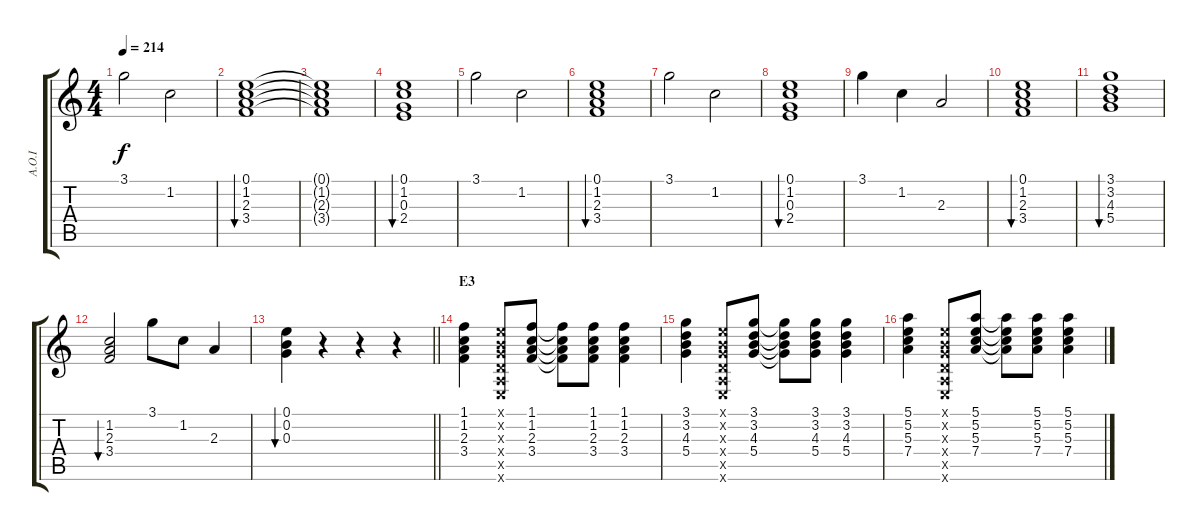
\track ("A.O.I" "A.O.I") {instrument distortionguitar}
\staff {score tabs}
\tuning (E4 B3 G3 D3 A2 E2) {hide}
\ts (4 4)
\tempo 214
\clef g2
\ks c
3.1.2{dy f} 1.2.2 |
(0.1 1.2 2.3 3.4).1{bu 240} |
(0.1{t} 1.2{t} 2.3{t} 3.4{t}).1 |
(0.1 1.2 0.3 2.4).1{bu 240} |
3.1.2 1.2.2 |
(0.1 1.2 2.3 3.4).1{bu 240} |
3.1.2 1.2.2 |
(0.1 1.2 0.3 2.4).1{bu 240} |
3.1.4 1.2.4 2.3.2 |
(0.1 1.2 2.3 3.4).1{bu 240} |
(3.1 3.2 4.3 5.4).1{bu 240} |
(1.2 2.3 3.4).2{bu 240} 3.1.8 1.2.8 2.3.4 |
\barLineRight lightlight
(0.1 0.2 0.3).4{bu 240} r.4 r.4 r.4 |
\section ("" "E3")
(1.1 1.2 2.3 3.4).4{volume 10 balance 8 instrument distortionguitar} (0.1{x} 0.2{x} 0.3{x} 0.4{x} 0.5{x} 0.6{x}).8 (1.1 1.2 2.3 3.4).8 (1.1{t} 1.2{t} 2.3{t} 3.4{t}).8 (1.1 1.2 2.3 3.4).8 (1.1 1.2 2.3 3.4).4 |
(3.1 3.2 4.3 5.4).4 (0.1{x} 0.2{x} 0.3{x} 0.4{x} 0.5{x} 0.6{x}).8 (3.1 3.2 4.3 5.4).8 (3.1{t} 3.2{t} 4.3{t} 5.4{t}).8 (3.1 3.2 4.3 5.4).8 (3.1 3.2 4.3 5.4).4 |
(5.1 5.2 5.3 7.4).4 (0.1{x} 0.2{x} 0.3{x} 0.4{x} 0.5{x} 0.6{x}).8 (5.1 5.2 5.3 7.4).8 (5.1{t} 5.2{t} 5.3{t} 7.4{t}).8 (5.1 5.2 5.3 7.4).8 (5.1 5.2 5.3 7.4).4
